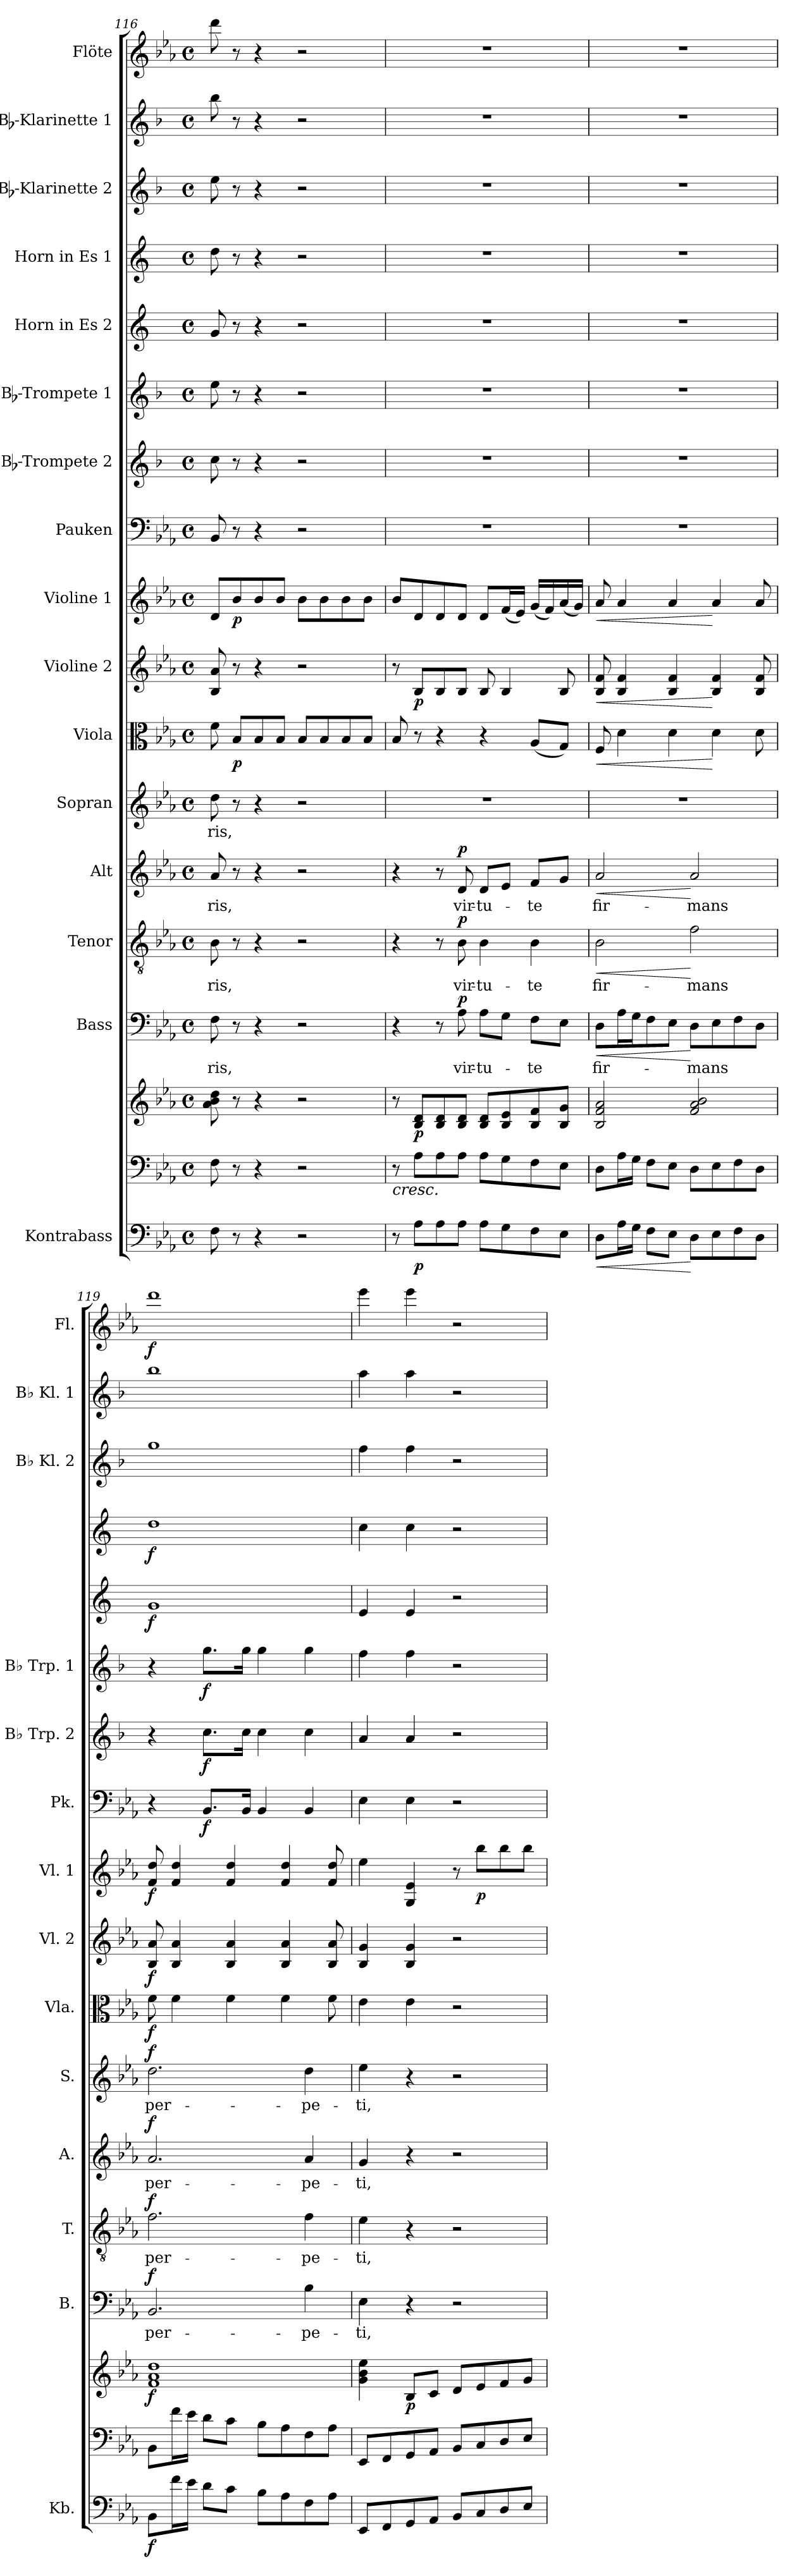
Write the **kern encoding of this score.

**kern	**dynam	**kern	**kern	**dynam	**kern	**text	**dynam	**kern	**text	**dynam	**kern	**text	**dynam	**kern	**text	**dynam	**kern	**dynam	**kern	**dynam	**kern	**dynam	**kern	**dynam	**kern	**dynam	**kern	**dynam	**kern	**dynam	**kern	**dynam	**kern	**kern	**kern	**dynam
*part17	*part17	*part16	*part16	*part16	*part15	*part15	*part15	*part14	*part14	*part14	*part13	*part13	*part13	*part12	*part12	*part12	*part11	*part11	*part10	*part10	*part9	*part9	*part8	*part8	*part7	*part7	*part6	*part6	*part5	*part5	*part4	*part4	*part3	*part2	*part1	*part1
*staff18	*staff18	*staff17	*staff16	*staff16/17	*staff15	*staff15	*staff15	*staff14	*staff14	*staff14	*staff13	*staff13	*staff13	*staff12	*staff12	*staff12	*staff11	*staff11	*staff10	*staff10	*staff9	*staff9	*staff8	*staff8	*staff7	*staff7	*staff6	*staff6	*staff5	*staff5	*staff4	*staff4	*staff3	*staff2	*staff1	*staff1
*I"Kontrabass	*	*	*	*	*I"Bass	*	*	*I"Tenor	*	*	*I"Alt	*	*	*I"Sopran	*	*	*I"Viola	*	*I"Violine 2	*	*I"Violine 1	*	*I"Pauken	*	*I"Bb-Trompete 2	*	*I"Bb-Trompete 1	*	*I"Horn in Es 2	*	*I"Horn in Es 1	*	*I"Bb-Klarinette 2	*I"Bb-Klarinette 1	*I"Flöte	*
*I'Kb.	*	*	*	*	*I'B.	*	*	*I'T.	*	*	*I'A.	*	*	*I'S.	*	*	*I'Vla.	*	*I'Vl. 2	*	*I'Vl. 1	*	*I'Pk.	*	*I'Bb Trp. 2	*	*I'Bb Trp. 1	*	*	*	*	*	*I'Bb Kl. 2	*I'Bb Kl. 1	*I'Fl.	*
*clefF4	*	*clefF4	*clefG2	*	*clefF4	*	*	*clefGv2	*	*	*clefG2	*	*	*clefG2	*	*	*clefC3	*	*clefG2	*	*clefG2	*	*clefF4	*	*clefG2	*	*clefG2	*	*clefG2	*	*clefG2	*	*clefG2	*clefG2	*clefG2	*
*ITrd7c12	*	*	*	*	*	*	*	*	*	*	*	*	*	*	*	*	*	*	*	*	*	*	*	*	*ITrd1c2	*	*ITrd1c2	*	*ITrd5c9	*	*ITrd5c9	*	*ITrd1c2	*ITrd1c2	*	*
*k[b-e-a-]	*	*k[b-e-a-]	*k[b-e-a-]	*	*k[b-e-a-]	*	*	*k[b-e-a-]	*	*	*k[b-e-a-]	*	*	*k[b-e-a-]	*	*	*k[b-e-a-]	*	*k[b-e-a-]	*	*k[b-e-a-]	*	*k[b-e-a-]	*	*k[b-e-a-]	*	*k[b-e-a-]	*	*k[b-e-a-]	*	*k[b-e-a-]	*	*k[b-e-a-]	*k[b-e-a-]	*k[b-e-a-]	*
*E-:	*	*E-:	*E-:	*	*E-:	*	*	*E-:	*	*	*E-:	*	*	*E-:	*	*	*E-:	*	*E-:	*	*E-:	*	*E-:	*	*E-:	*	*E-:	*	*E-:	*	*E-:	*	*E-:	*E-:	*E-:	*
*M4/4	*	*M4/4	*M4/4	*	*M4/4	*	*	*M4/4	*	*	*M4/4	*	*	*M4/4	*	*	*M4/4	*	*M4/4	*	*M4/4	*	*M4/4	*	*M4/4	*	*M4/4	*	*M4/4	*	*M4/4	*	*M4/4	*M4/4	*M4/4	*
*met(c)	*	*met(c)	*met(c)	*	*met(c)	*	*	*met(c)	*	*	*met(c)	*	*	*met(c)	*	*	*met(c)	*	*met(c)	*	*met(c)	*	*met(c)	*	*met(c)	*	*met(c)	*	*met(c)	*	*met(c)	*	*met(c)	*met(c)	*met(c)	*
=116	=116	=116	=116	=116	=116	=116	=116	=116	=116	=116	=116	=116	=116	=116	=116	=116	=116	=116	=116	=116	=116	=116	=116	=116	=116	=116	=116	=116	=116	=116	=116	=116	=116	=116	=116	=116
!	!	!	!	!	!	!LO:LY:b	!	!	!LO:LY:b	!	!	!LO:LY:b	!	!	!LO:LY:b	!	!	!	!	!	!	!	!	!	!	!	!	!	!	!	!	!	!	!	!	!
8FF\	.	8F\	8a-\ 8b-\ 8dd\	.	8F\	-ris,	.	8B-\	-ris,	.	8a-/	-ris,	.	8dd\	-ris,	.	8f\	.	8B-/ 8a-/	.	8d/L	.	8BB-/	.	8b-\	.	8dd\	.	8B-/	.	8f\	.	8dd\	8aa-\	8ddd\	.
!	!	!	!	!	!	!	!	!	!	!	!	!	!	!	!	!	!	!LO:DY:b	!	!	!	!LO:DY:b	!	!	!	!	!	!	!	!	!	!	!	!	!	!
8r	.	8r	8r	.	8r	.	.	8r	.	.	8r	.	.	8r	.	.	8B-/L	p	8r	.	8b-/	p	8r	.	8r	.	8r	.	8r	.	8r	.	8r	8r	8r	.
4r	.	4r	4r	.	4r	.	.	4r	.	.	4r	.	.	4r	.	.	8B-/	.	4r	.	8b-/	.	4r	.	4r	.	4r	.	4r	.	4r	.	4r	4r	4r	.
.	.	.	.	.	.	.	.	.	.	.	.	.	.	.	.	.	8B-/J	.	.	.	8b-/J	.	.	.	.	.	.	.	.	.	.	.	.	.	.	.
2r	.	2r	2r	.	2r	.	.	2r	.	.	2r	.	.	2r	.	.	8B-/L	.	2r	.	8b-\L	.	2r	.	2r	.	2r	.	2r	.	2r	.	2r	2r	2r	.
.	.	.	.	.	.	.	.	.	.	.	.	.	.	.	.	.	8B-/	.	.	.	8b-\	.	.	.	.	.	.	.	.	.	.	.	.	.	.	.
.	.	.	.	.	.	.	.	.	.	.	.	.	.	.	.	.	8B-/	.	.	.	8b-\	.	.	.	.	.	.	.	.	.	.	.	.	.	.	.
.	.	.	.	.	.	.	.	.	.	.	.	.	.	.	.	.	8B-/J	.	.	.	8b-\J	.	.	.	.	.	.	.	.	.	.	.	.	.	.	.
=117	=117	=117	=117	=117	=117	=117	=117	=117	=117	=117	=117	=117	=117	=117	=117	=117	=117	=117	=117	=117	=117	=117	=117	=117	=117	=117	=117	=117	=117	=117	=117	=117	=117	=117	=117	=117
!	!	!	!	!LO:HP:b=2	!	!	!	!	!	!	!	!	!	!	!	!	!	!	!	!	!	!	!	!	!	!	!	!	!	!	!	!	!	!	!	!
8r	.	8r	8r	<	4r	.	.	4r	.	.	4r	.	.	1r	.	.	8B-/	.	8r	.	8b-/L	.	1r	.	1r	.	1r	.	1r	.	1r	.	1r	1r	1r	.
!	!LO:DY:b	!	!	!LO:DY:b	!	!	!	!	!	!	!	!	!	!	!	!	!	!	!	!LO:DY:b	!	!	!	!	!	!	!	!	!	!	!	!	!	!	!	!
8AA-\L	p	8A-\L	8B-/ 8d/L	p	.	.	.	.	.	.	.	.	.	.	.	.	8r	.	8B-/L	p	8d/	.	.	.	.	.	.	.	.	.	.	.	.	.	.	.
8AA-\	.	8A-\	8B-/ 8d/	.	8r	.	.	8r	.	.	8r	.	.	.	.	.	4r	.	8B-/	.	8d/	.	.	.	.	.	.	.	.	.	.	.	.	.	.	.
!	!	!	!	!	!	!LO:LY:b	!LO:DY:a	!	!LO:LY:b	!LO:DY:a	!	!LO:LY:b	!LO:DY:a	!	!	!	!	!	!	!	!	!	!	!	!	!	!	!	!	!	!	!	!	!	!	!
8AA-\J	.	8A-\J	8B-/ 8d/J	.	8A-\	vir-	p	8B-\	vir-	p	8d/	vir-	p	.	.	.	.	.	8B-/J	.	8d/J	.	.	.	.	.	.	.	.	.	.	.	.	.	.	.
!	!	!	!	!	!	!LO:LY:b	!	!	!LO:LY:b	!	!	!LO:LY:b	!	!	!	!	!	!	!	!	!	!	!	!	!	!	!	!	!	!	!	!	!	!	!	!
8AA-\L	.	8A-\L	8B-/ 8d/L	.	8A-\L	-tu-	.	4B-\	-tu-	.	8d/L	-tu-	.	.	.	.	4r	.	8B-/	.	8d/L	.	.	.	.	.	.	.	.	.	.	.	.	.	.	.
8GG\	.	8G\	8B-/ 8e-/	.	8G\J	.	.	.	.	.	8e-/J	.	.	.	.	.	.	.	4B-/	.	(<16f/L	.	.	.	.	.	.	.	.	.	.	.	.	.	.	.
.	.	.	.	.	.	.	.	.	.	.	.	.	.	.	.	.	.	.	.	.	16e-/JJ)	.	.	.	.	.	.	.	.	.	.	.	.	.	.	.
!	!	!	!	!	!	!LO:LY:b	!	!	!LO:LY:b	!	!	!LO:LY:b	!	!	!	!	!	!	!	!	!	!	!	!	!	!	!	!	!	!	!	!	!	!	!	!
8FF\	.	8F\	8B-/ 8f/	.	8F\L	-te	.	4B-\	-te	.	8f/L	-te	.	.	.	.	(<8A-/L	.	.	.	(<16g/LL	.	.	.	.	.	.	.	.	.	.	.	.	.	.	.
.	.	.	.	.	.	.	.	.	.	.	.	.	.	.	.	.	.	.	.	.	16f/)	.	.	.	.	.	.	.	.	.	.	.	.	.	.	.
8EE-\J	.	8E-\J	8B-/ 8g/J	.	8E-\J	.	.	.	.	.	8g/J	.	.	.	.	.	8G/J)	.	8B-/	.	(<16a-/	.	.	.	.	.	.	.	.	.	.	.	.	.	.	.
.	.	.	.	.	.	.	.	.	.	.	.	.	.	.	.	.	.	.	.	.	16g/JJ)	.	.	.	.	.	.	.	.	.	.	.	.	.	.	.
!!LO:PB:g=z
=118	=118	=118	=118	=118	=118	=118	=118	=118	=118	=118	=118	=118	=118	=118	=118	=118	=118	=118	=118	=118	=118	=118	=118	=118	=118	=118	=118	=118	=118	=118	=118	=118	=118	=118	=118	=118
!	!LO:HP:b	!	!	!	!	!LO:LY:b	!LO:HP:b	!	!LO:LY:b	!LO:HP:b	!	!LO:LY:b	!LO:HP:b	!	!	!	!	!LO:HP:b	!	!LO:HP:b	!	!LO:HP:b	!	!	!	!	!	!	!	!	!	!	!	!	!	!
8DD\L	<	8D\L	2B-/ 2f/ 2a-/	.	8D\L	fir-	<	2B-\	fir-	<	2a-/	fir-	<	1r	.	.	8F/	<	8B-/ 8f/	<	8a-/	<	1r	.	1r	.	1r	.	1r	.	1r	.	1r	1r	1r	.
16AA-\L	.	16A-\L	.	.	16A-\L	.	.	.	.	.	.	.	.	.	.	.	4d\	.	4B-/ 4f/	.	4a-/	.	.	.	.	.	.	.	.	.	.	.	.	.	.	.
16GG\JJ	.	16G\JJ	.	.	16G\J	.	.	.	.	.	.	.	.	.	.	.	.	.	.	.	.	.	.	.	.	.	.	.	.	.	.	.	.	.	.	.
8FF\L	.	8F\L	.	.	8F\	.	.	.	.	.	.	.	.	.	.	.	.	.	.	.	.	.	.	.	.	.	.	.	.	.	.	.	.	.	.	.
8EE-\J	.	8E-\J	.	.	8E-\J	.	.	.	.	.	.	.	.	.	.	.	4d\	.	4B-/ 4f/	.	4a-/	.	.	.	.	.	.	.	.	.	.	.	.	.	.	.
!	!	!	!	!	!	!LO:LY:b	!	!	!LO:LY:b	!	!	!LO:LY:b	!	!	!	!	!	!	!	!	!	!	!	!	!	!	!	!	!	!	!	!	!	!	!	!
8DD\L	[	8D\L	2f/ 2a-/ 2b-/	[	8D\L	-mans	[	2f\	-mans	[	2a-/	-mans	[	.	.	.	.	.	.	.	.	.	.	.	.	.	.	.	.	.	.	.	.	.	.	.
8EE-\	.	8E-\	.	.	8E-\	.	.	.	.	.	.	.	.	.	.	.	4d\	[	4B-/ 4f/	[	4a-/	[	.	.	.	.	.	.	.	.	.	.	.	.	.	.
8FF\	.	8F\	.	.	8F\	.	.	.	.	.	.	.	.	.	.	.	.	.	.	.	.	.	.	.	.	.	.	.	.	.	.	.	.	.	.	.
8DD\J	.	8D\J	.	.	8D\J	.	.	.	.	.	.	.	.	.	.	.	8d\	.	8B-/ 8f/	.	8a-/	.	.	.	.	.	.	.	.	.	.	.	.	.	.	.
=119	=119	=119	=119	=119	=119	=119	=119	=119	=119	=119	=119	=119	=119	=119	=119	=119	=119	=119	=119	=119	=119	=119	=119	=119	=119	=119	=119	=119	=119	=119	=119	=119	=119	=119	=119	=119
!	!LO:DY:b	!	!	!LO:DY:b	!	!LO:LY:b	!LO:DY:a	!	!LO:LY:b	!LO:DY:a	!	!LO:LY:b	!LO:DY:a	!	!LO:LY:b	!LO:DY:a	!	!LO:DY:b	!	!LO:DY:b	!	!LO:DY:b	!	!	!	!	!	!	!	!LO:DY:b	!	!LO:DY:b	!	!	!	!LO:DY:b
8BBB-\L	f	8BB-\L	1f 1a- 1dd	f	2.BB-/	per-	f	2.f\	per-	f	2.a-/	per-	f	2.dd\	per-	f	8f\	f	8B-/ 8a-/	f	8f/ 8dd/	f	4r	.	4r	.	4r	.	1B-	f	1f	f	1ff	1aa-	1ddd	f
16F\L	.	16f\L	.	.	.	.	.	.	.	.	.	.	.	.	.	.	4f\	.	4B-/ 4a-/	.	4f/ 4dd/	.	.	.	.	.	.	.	.	.	.	.	.	.	.	.
16E-\JJ	.	16e-\JJ	.	.	.	.	.	.	.	.	.	.	.	.	.	.	.	.	.	.	.	.	.	.	.	.	.	.	.	.	.	.	.	.	.	.
!	!	!	!	!	!	!	!	!	!	!	!	!	!	!	!	!	!	!	!	!	!	!	!	!LO:DY:b	!	!LO:DY:b	!	!LO:DY:b	!	!	!	!	!	!	!	!
8D\L	.	8d\L	.	.	.	.	.	.	.	.	.	.	.	.	.	.	.	.	.	.	.	.	8.BB-/L	f	8.b-\L	f	8.ff\L	f	.	.	.	.	.	.	.	.
8C\J	.	8c\J	.	.	.	.	.	.	.	.	.	.	.	.	.	.	4f\	.	4B-/ 4a-/	.	4f/ 4dd/	.	.	.	.	.	.	.	.	.	.	.	.	.	.	.
.	.	.	.	.	.	.	.	.	.	.	.	.	.	.	.	.	.	.	.	.	.	.	16BB-/Jk	.	16b-\Jk	.	16ff\Jk	.	.	.	.	.	.	.	.	.
8BB-\L	.	8B-\L	.	.	.	.	.	.	.	.	.	.	.	.	.	.	.	.	.	.	.	.	4BB-/	.	4b-\	.	4ff\	.	.	.	.	.	.	.	.	.
8AA-\	.	8A-\	.	.	.	.	.	.	.	.	.	.	.	.	.	.	4f\	.	4B-/ 4a-/	.	4f/ 4dd/	.	.	.	.	.	.	.	.	.	.	.	.	.	.	.
!	!	!	!	!	!	!LO:LY:b	!	!	!LO:LY:b	!	!	!LO:LY:b	!	!	!LO:LY:b	!	!	!	!	!	!	!	!	!	!	!	!	!	!	!	!	!	!	!	!	!
8FF\	.	8F\	.	.	4B-\	-pe-	.	4f\	-pe-	.	4a-/	-pe-	.	4dd\	-pe-	.	.	.	.	.	.	.	4BB-/	.	4b-\	.	4ff\	.	.	.	.	.	.	.	.	.
8AA-\J	.	8A-\J	.	.	.	.	.	.	.	.	.	.	.	.	.	.	8f\	.	8B-/ 8a-/	.	8f/ 8dd/	.	.	.	.	.	.	.	.	.	.	.	.	.	.	.
=120	=120	=120	=120	=120	=120	=120	=120	=120	=120	=120	=120	=120	=120	=120	=120	=120	=120	=120	=120	=120	=120	=120	=120	=120	=120	=120	=120	=120	=120	=120	=120	=120	=120	=120	=120	=120
!	!	!	!	!	!	!LO:LY:b	!	!	!LO:LY:b	!	!	!LO:LY:b	!	!	!LO:LY:b	!	!	!	!	!	!	!	!	!	!	!	!	!	!	!	!	!	!	!	!	!
8EEE-/L	.	8EE-/L	4g\ 4b-\ 4ee-\	.	4E-\	-ti,	.	4e-\	-ti,	.	4g/	-ti,	.	4ee-\	-ti,	.	4e-\	.	4B-/ 4g/	.	4ee-\	.	4E-\	.	4g/	.	4ee-\	.	4G/	.	4e-\	.	4ee-\	4gg\	4eee-\	.
8FFF/	.	8FF/	.	.	.	.	.	.	.	.	.	.	.	.	.	.	.	.	.	.	.	.	.	.	.	.	.	.	.	.	.	.	.	.	.	.
!	!	!	!	!LO:DY:b	!	!	!	!	!	!	!	!	!	!	!	!	!	!	!	!	!	!	!	!	!	!	!	!	!	!	!	!	!	!	!	!
8GGG/	.	8GG/	8B-/L	p	4r	.	.	4r	.	.	4r	.	.	4r	.	.	4e-\	.	4B-/ 4g/	.	4G/ 4e-/	.	4E-\	.	4g/	.	4ee-\	.	4G/	.	4e-\	.	4ee-\	4gg\	4eee-\	.
8AAA-/J	.	8AA-/J	8c/J	.	.	.	.	.	.	.	.	.	.	.	.	.	.	.	.	.	.	.	.	.	.	.	.	.	.	.	.	.	.	.	.	.
8BBB-/L	.	8BB-/L	8d/L	.	2r	.	.	2r	.	.	2r	.	.	2r	.	.	2r	.	2r	.	8r	.	2r	.	2r	.	2r	.	2r	.	2r	.	2r	2r	2r	.
!	!	!	!	!	!	!	!	!	!	!	!	!	!	!	!	!	!	!	!	!	!	!LO:DY:b	!	!	!	!	!	!	!	!	!	!	!	!	!	!
8CC/	.	8C/	8e-/	.	.	.	.	.	.	.	.	.	.	.	.	.	.	.	.	.	8bb-\L	p	.	.	.	.	.	.	.	.	.	.	.	.	.	.
8DD/	.	8D/	8f/	.	.	.	.	.	.	.	.	.	.	.	.	.	.	.	.	.	8bb-\	.	.	.	.	.	.	.	.	.	.	.	.	.	.	.
8EE-/J	.	8E-/J	8g/J	.	.	.	.	.	.	.	.	.	.	.	.	.	.	.	.	.	8bb-\J	.	.	.	.	.	.	.	.	.	.	.	.	.	.	.
=	=	=	=	=	=	=	=	=	=	=	=	=	=	=	=	=	=	=	=	=	=	=	=	=	=	=	=	=	=	=	=	=	=	=	=	=
*-	*-	*-	*-	*-	*-	*-	*-	*-	*-	*-	*-	*-	*-	*-	*-	*-	*-	*-	*-	*-	*-	*-	*-	*-	*-	*-	*-	*-	*-	*-	*-	*-	*-	*-	*-	*-
